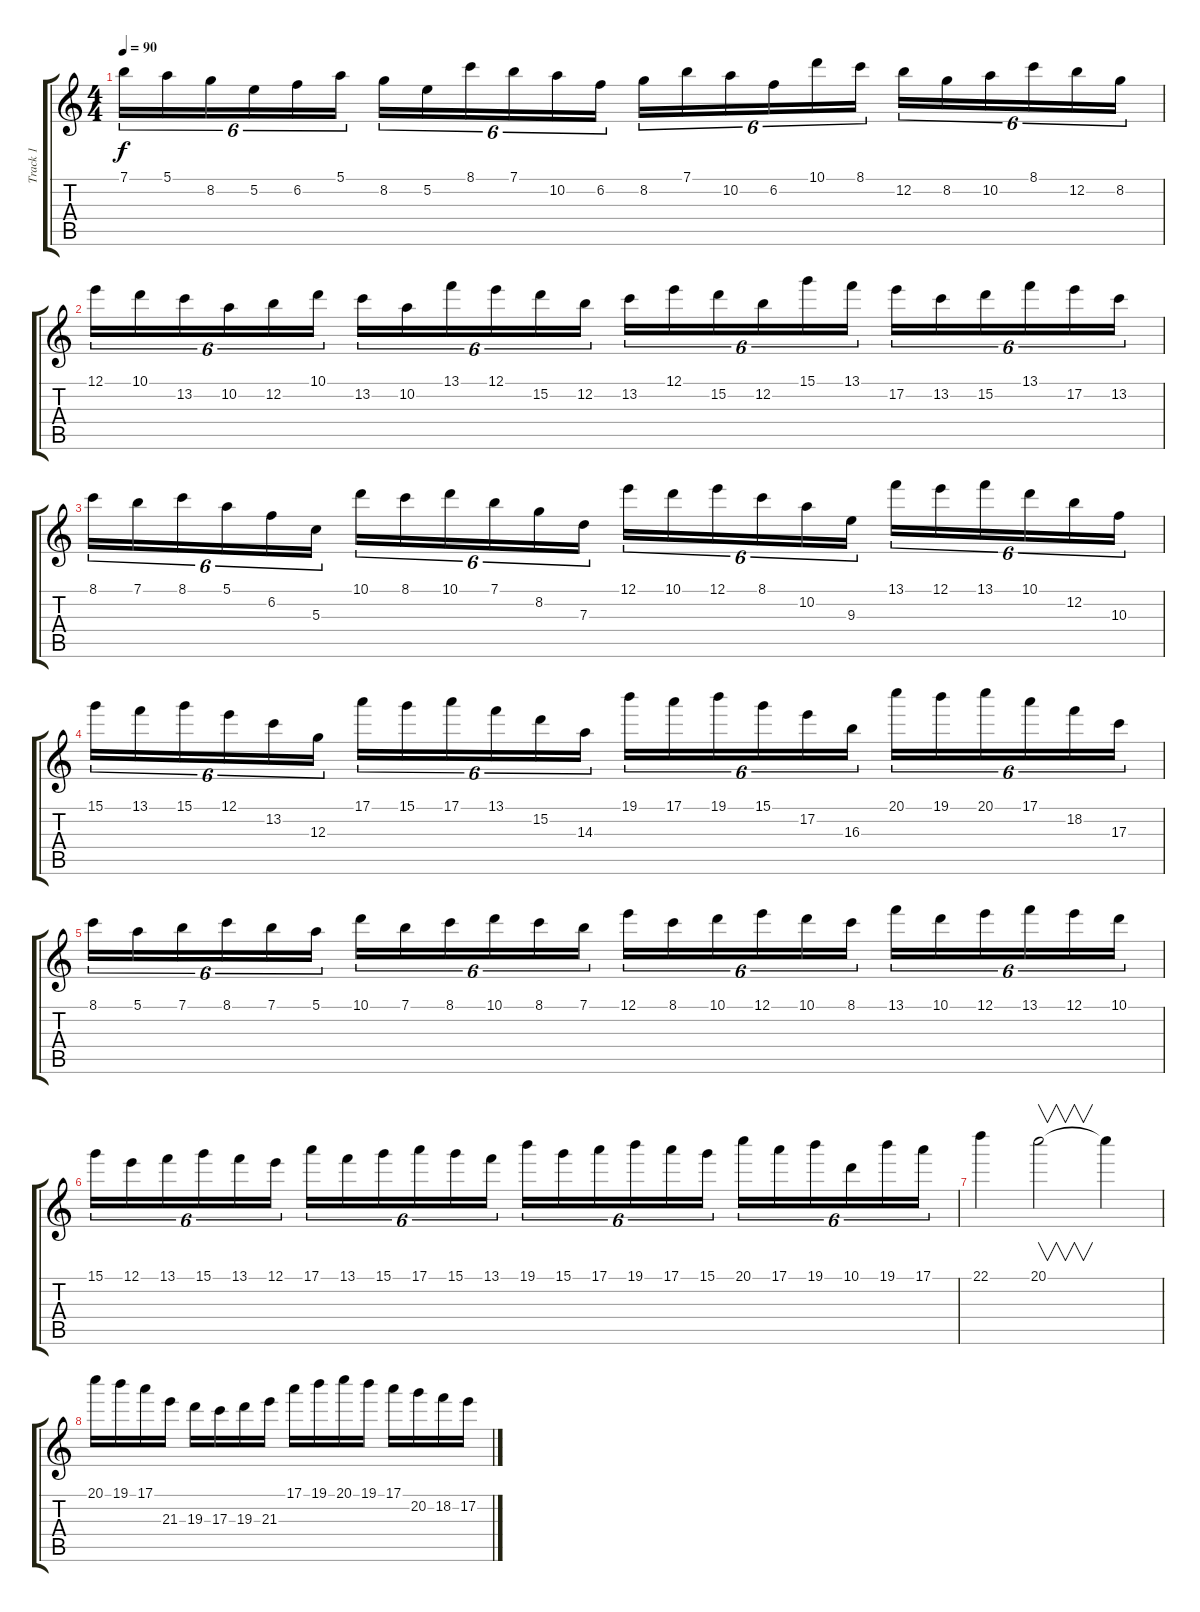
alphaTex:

\track ("Track 1" "Track 1") {instrument acousticguitarnylon}
\staff {score tabs}
\tuning (E4 B3 G3 D3 A2 E2) {hide}
\ts (4 4)
\tempo 90
\clef g2
\ks c
7.1.16{tu (6 4) dy f instrument acousticguitarnylon} 5.1.16{tu (6 4)} 8.2.16{tu (6 4)} 5.2.16{tu (6 4)} 6.2.16{tu (6 4)} 5.1.16{tu (6 4)} 8.2.16{tu (6 4)} 5.2.16{tu (6 4)} 8.1.16{tu (6 4)} 7.1.16{tu (6 4)} 10.2.16{tu (6 4)} 6.2.16{tu (6 4)} 8.2.16{tu (6 4)} 7.1.16{tu (6 4)} 10.2.16{tu (6 4)} 6.2.16{tu (6 4)} 10.1.16{tu (6 4)} 8.1.16{tu (6 4)} 12.2.16{tu (6 4)} 8.2.16{tu (6 4)} 10.2.16{tu (6 4)} 8.1.16{tu (6 4)} 12.2.16{tu (6 4)} 8.2.16{tu (6 4)} |
12.1.16{tu (6 4)} 10.1.16{tu (6 4)} 13.2.16{tu (6 4)} 10.2.16{tu (6 4)} 12.2.16{tu (6 4)} 10.1.16{tu (6 4)} 13.2.16{tu (6 4)} 10.2.16{tu (6 4)} 13.1.16{tu (6 4)} 12.1.16{tu (6 4)} 15.2.16{tu (6 4)} 12.2.16{tu (6 4)} 13.2.16{tu (6 4)} 12.1.16{tu (6 4)} 15.2.16{tu (6 4)} 12.2.16{tu (6 4)} 15.1.16{tu (6 4)} 13.1.16{tu (6 4)} 17.2.16{tu (6 4)} 13.2.16{tu (6 4)} 15.2.16{tu (6 4)} 13.1.16{tu (6 4)} 17.2.16{tu (6 4)} 13.2.16{tu (6 4)} |
8.1.16{tu (6 4)} 7.1.16{tu (6 4)} 8.1.16{tu (6 4)} 5.1.16{tu (6 4)} 6.2.16{tu (6 4)} 5.3.16{tu (6 4)} 10.1.16{tu (6 4)} 8.1.16{tu (6 4)} 10.1.16{tu (6 4)} 7.1.16{tu (6 4)} 8.2.16{tu (6 4)} 7.3.16{tu (6 4)} 12.1.16{tu (6 4)} 10.1.16{tu (6 4)} 12.1.16{tu (6 4)} 8.1.16{tu (6 4)} 10.2.16{tu (6 4)} 9.3.16{tu (6 4)} 13.1.16{tu (6 4)} 12.1.16{tu (6 4)} 13.1.16{tu (6 4)} 10.1.16{tu (6 4)} 12.2.16{tu (6 4)} 10.3.16{tu (6 4)} |
15.1.16{tu (6 4)} 13.1.16{tu (6 4)} 15.1.16{tu (6 4)} 12.1.16{tu (6 4)} 13.2.16{tu (6 4)} 12.3.16{tu (6 4)} 17.1.16{tu (6 4)} 15.1.16{tu (6 4)} 17.1.16{tu (6 4)} 13.1.16{tu (6 4)} 15.2.16{tu (6 4)} 14.3.16{tu (6 4)} 19.1.16{tu (6 4)} 17.1.16{tu (6 4)} 19.1.16{tu (6 4)} 15.1.16{tu (6 4)} 17.2.16{tu (6 4)} 16.3.16{tu (6 4)} 20.1.16{tu (6 4)} 19.1.16{tu (6 4)} 20.1.16{tu (6 4)} 17.1.16{tu (6 4)} 18.2.16{tu (6 4)} 17.3.16{tu (6 4)} |
8.1.16{tu (6 4)} 5.1.16{tu (6 4)} 7.1.16{tu (6 4)} 8.1.16{tu (6 4)} 7.1.16{tu (6 4)} 5.1.16{tu (6 4)} 10.1.16{tu (6 4)} 7.1.16{tu (6 4)} 8.1.16{tu (6 4)} 10.1.16{tu (6 4)} 8.1.16{tu (6 4)} 7.1.16{tu (6 4)} 12.1.16{tu (6 4)} 8.1.16{tu (6 4)} 10.1.16{tu (6 4)} 12.1.16{tu (6 4)} 10.1.16{tu (6 4)} 8.1.16{tu (6 4)} 13.1.16{tu (6 4)} 10.1.16{tu (6 4)} 12.1.16{tu (6 4)} 13.1.16{tu (6 4)} 12.1.16{tu (6 4)} 10.1.16{tu (6 4)} |
15.1.16{tu (6 4)} 12.1.16{tu (6 4)} 13.1.16{tu (6 4)} 15.1.16{tu (6 4)} 13.1.16{tu (6 4)} 12.1.16{tu (6 4)} 17.1.16{tu (6 4)} 13.1.16{tu (6 4)} 15.1.16{tu (6 4)} 17.1.16{tu (6 4)} 15.1.16{tu (6 4)} 13.1.16{tu (6 4)} 19.1.16{tu (6 4)} 15.1.16{tu (6 4)} 17.1.16{tu (6 4)} 19.1.16{tu (6 4)} 17.1.16{tu (6 4)} 15.1.16{tu (6 4)} 20.1.16{tu (6 4)} 17.1.16{tu (6 4)} 19.1.16{tu (6 4)} 10.1.16{tu (6 4)} 19.1.16{tu (6 4)} 17.1.16{tu (6 4)} |
22.1.4 20.1.2{v} 20.1{t}.4 |
20.1.16 19.1.16 17.1.16 21.3.16 19.3.16 17.3.16 19.3.16 21.3.16 17.1.16 19.1.16 20.1.16 19.1.16 17.1.16 20.2.16 18.2.16 17.2.16
